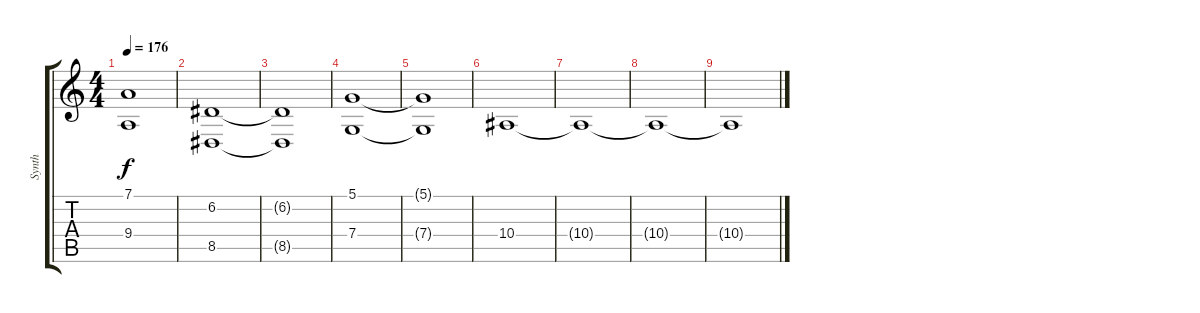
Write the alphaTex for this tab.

\track ("Synth" "Synth") {instrument synthstrings2}
\staff {score tabs}
\tuning (D4 A3 F3 C3 G2 D2) {hide}
\ts (4 4)
\tempo 176
\clef g2
\ks c
(7.1{t} 9.4{t}).1{dy f} |
(6.2 8.5).1 |
(6.2{t} 8.5{t}).1 |
(5.1 7.4).1 |
(5.1{t} 7.4{t}).1 |
10.4.1 |
10.4{t}.1 |
10.4{t}.1 |
10.4{t}.1
